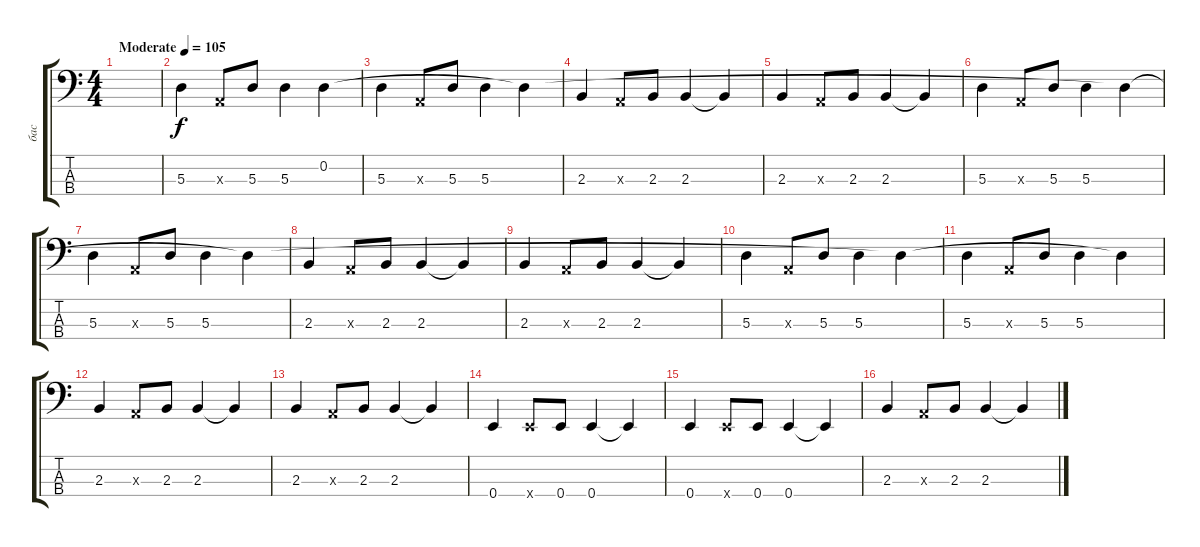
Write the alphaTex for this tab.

\track ("бас" "бас") {instrument electricbassfinger}
\staff {score tabs}
\tuning (G2 D2 A1 E1) {hide}
\ts (4 4)
\tempo (105 "Moderate")
\clef f4
\ks c
|
5.3.4 0.3{x}.8 5.3.8 5.3.4 0.2.4 |
5.3.4 0.3{x}.8 5.3.8 5.3.4 0.2{t}.4 |
2.3.4 0.3{x}.8 2.3.8 2.3.4 2.3{t}.4 |
2.3.4 0.3{x}.8 2.3.8 2.3.4 2.3{t}.4 |
5.3.4 0.3{x}.8 5.3.8 5.3.4 0.2{t}.4 |
5.3.4 0.3{x}.8 5.3.8 5.3.4 0.2{t}.4 |
2.3.4 0.3{x}.8 2.3.8 2.3.4 2.3{t}.4 |
2.3.4 0.3{x}.8 2.3.8 2.3.4 2.3{t}.4 |
5.3.4 0.3{x}.8 5.3.8 5.3.4 0.2{t}.4 |
5.3.4 0.3{x}.8 5.3.8 5.3.4 0.2{t}.4 |
2.3.4 0.3{x}.8 2.3.8 2.3.4 2.3{t}.4 |
2.3.4 0.3{x}.8 2.3.8 2.3.4 2.3{t}.4 |
0.4.4 0.4{x}.8 0.4.8 0.4.4 0.4{t}.4 |
0.4.4 0.4{x}.8 0.4.8 0.4.4 0.4{t}.4 |
2.3.4 0.3{x}.8 2.3.8 2.3.4 2.3{t}.4
